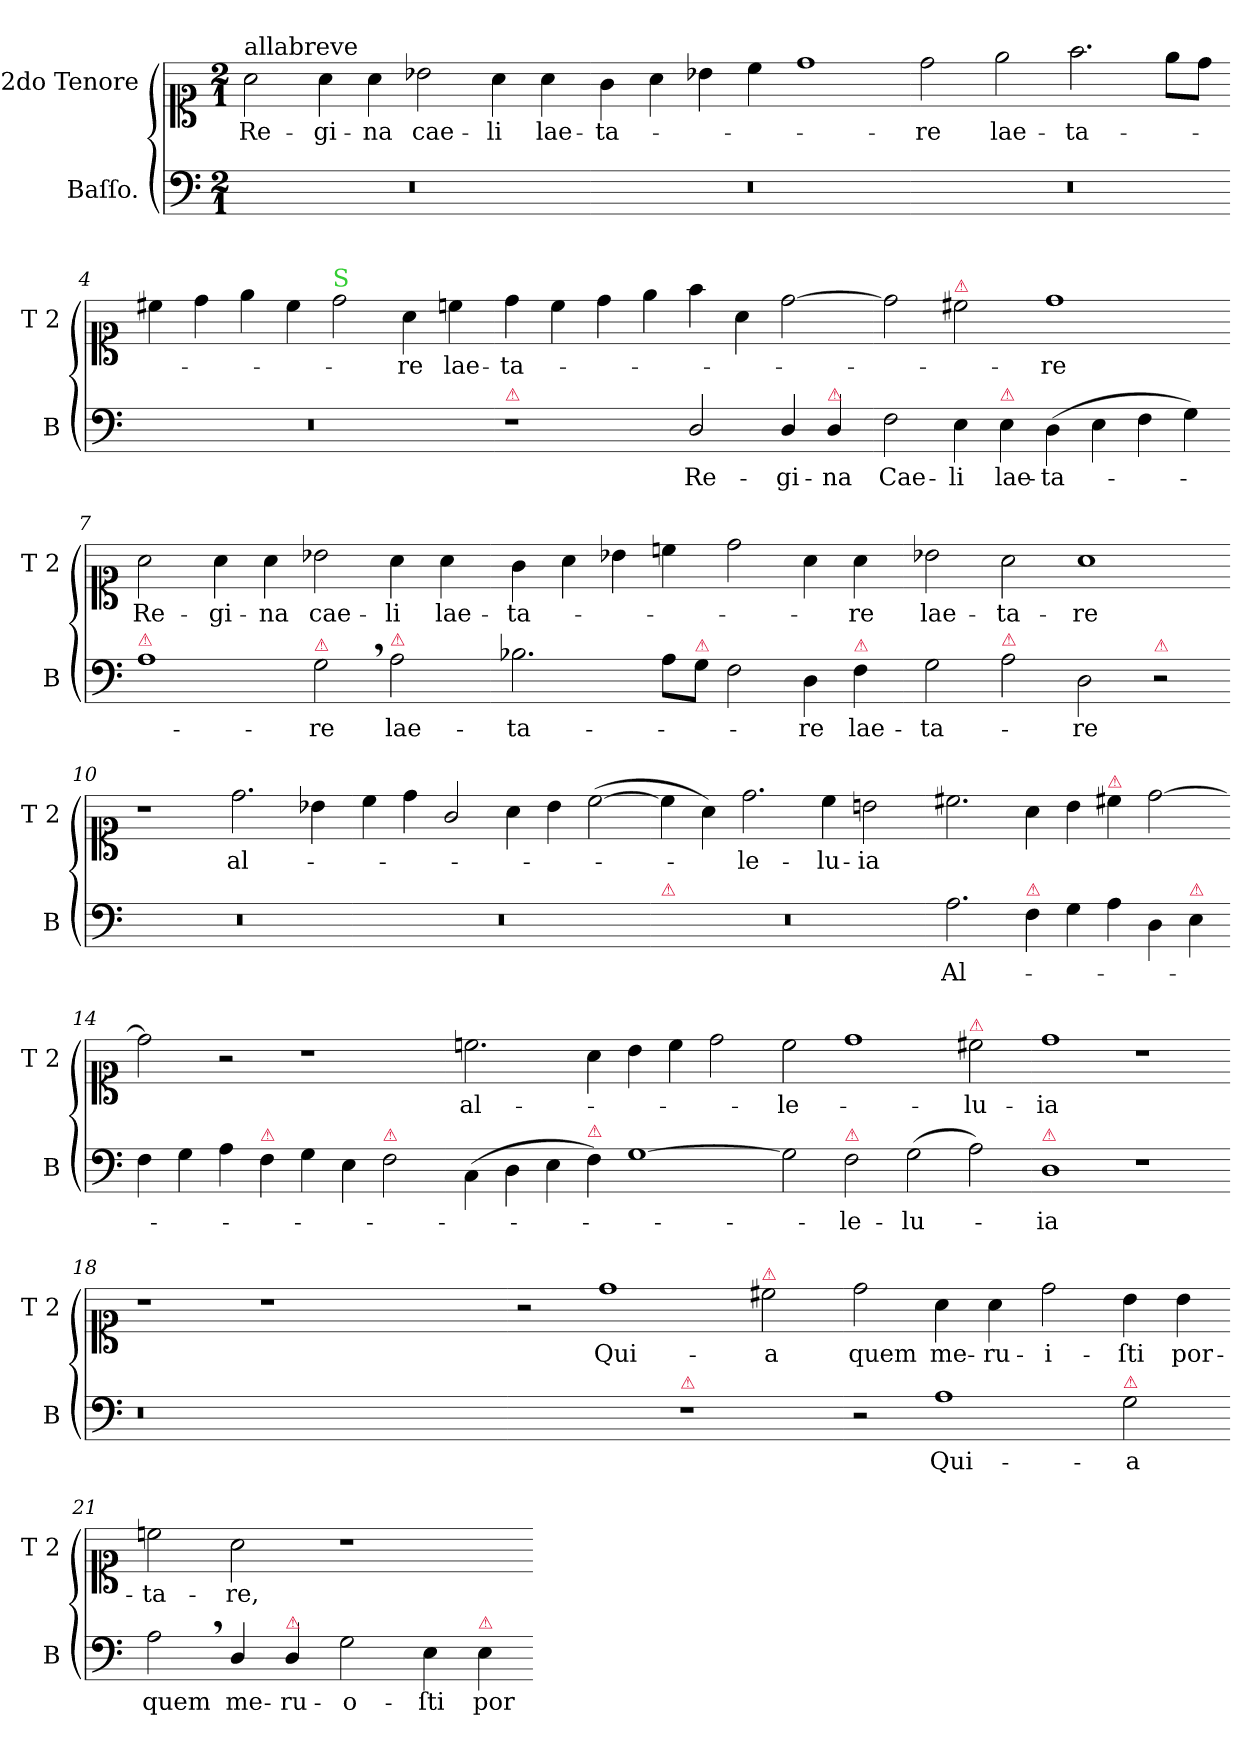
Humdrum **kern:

**kern	**text	**kern	**text
*part2	*part2	*part1	*part1
*staff2	*staff2	*staff1	*staff1
*I"Baſſo.	*	*I"2do Tenore	*
*I'B	*	*I'T 2	*
*clefF4	*	*clefC1	*
*k[]	*	*k[]	*
*M2/1	*	*M2/1	*
=1	=1	=1	=1
!	!	!LO:TX:a:t=allabreve	!
0r	.	2a\	Re-
.	.	4a\	-gi-
.	.	4a\	-na
.	.	2b-X\	cae-
.	.	4a\	-li
.	.	4a\	lae-
=2-	=2-	=2-	=2-
0r	.	4g\	-ta-
.	.	4a\	.
.	.	4b-X\	.
.	.	4cc\	.
.	.	1dd	.
=3-	=3-	=3-	=3-
0r	.	2dd\	-re
.	.	2ee\	lae-
.	.	2.ff\	-ta-
.	.	8ee\L	.
.	.	8dd\J	.
=4-	=4-	=4-	=4-
0r	.	4cc#X\	.
.	.	4dd\	.
.	.	4ee\	.
.	.	4cc#\	.
!	!	!LO:TX:a:color=limegreen:t=S	!
.	.	2dd\	.
.	.	4a\	-re
.	.	4ccn\	lae-
=5-	=5-	=5-	=5-
!LO:TX:a:color=crimson:t=⚠	!	!	!
1r	.	4dd\	-ta-
.	.	4cc\	.
.	.	4dd\	.
.	.	4ee\	.
2D/	Re-	4ff\	.
.	.	4a\	.
4D/	-gi-	[2dd	.
!LO:TX:a:color=crimson:t=⚠	!	!	!
4D/	-na	.	.
=6-	=6-	=6-	=6-
2F\	Cae-	2dd]	.
!	!	!LO:TX:a:color=crimson:t=⚠	!
4E\	-li	2cc#X\	.
!LO:TX:a:color=crimson:t=⚠	!	!	!
4E\	lae-	.	.
(4D\	-ta-	1dd	-re
4E\	.	.	.
4F\	.	.	.
4G\)	.	.	.
=7-	=7-	=7-	=7-
!LO:TX:a:color=crimson:t=⚠	!	!	!
1A	.	2a\	Re-
.	.	4a\	-gi-
.	.	4a\	-na
!LO:TX:a:color=crimson:t=⚠	!	!	!
2G,<\	re	2b-X\	cae-
!LO:TX:a:color=crimson:t=⚠	!	!	!
2A\	lae-	4a\	-li
.	.	4a\	lae-
=8-	=8-	=8-	=8-
2.B-X\	-ta-	4g\	-ta-
.	.	4a\	.
.	.	4b-X\	.
8A\L	.	4ccn\	.
!LO:TX:a:color=crimson:t=⚠	!	!	!
8G\J	.	.	.
2F\	.	2dd\	.
4D\	-re	4a\	.
!LO:TX:a:color=crimson:t=⚠	!	!	!
4F\	lae-	4a\	-re
=9-	=9-	=9-	=9-
2G\	-ta-	2b-X\	lae-
!LO:TX:a:color=crimson:t=⚠	!	!	!
2A\	.	2a\	-ta-
2D\	-re	1a	-re
!LO:TX:a:color=crimson:t=⚠	!	!	!
2r	.	.	.
=10-	=10-	=10-	=10-
0r	.	1r	.
.	.	2.dd\	al-
.	.	4b-X\	.
=11-	=11-	=11-	=11-
0r	.	4cc\	.
.	.	4dd\	.
.	.	2g/	.
.	.	4a\	.
.	.	4b-\	.
.	.	([2cc\	.
=12-	=12-	=12-	=12-
!LO:TX:a:color=crimson:t=⚠	!	!	!
0r	.	4cc\]	.
.	.	4a\)	.
.	.	2.dd\	-le-
.	.	4cc\	-lu-
.	.	2bn\	-ia
=13-	=13-	=13-	=13-
2.A\	Al-	2.cc#X\	.
!LO:TX:a:color=crimson:t=⚠	!	!	!
4F\	.	4a\	.
4G\	.	4b\	.
!	!	!LO:TX:a:color=crimson:t=⚠	!
4A\	.	4cc#X\	.
4D\	.	[2dd	.
!LO:TX:a:color=crimson:t=⚠	!	!	!
4E\	.	.	.
=14-	=14-	=14-	=14-
4F\	.	2dd]	.
4G\	.	.	.
4A\	.	2r	.
!LO:TX:a:color=crimson:t=⚠	!	!	!
4F\	.	.	.
4G\	.	1r	.
4E\	.	.	.
!LO:TX:a:color=crimson:t=⚠	!	!	!
2F\	.	.	.
=15-	=15-	=15-	=15-
(4C\	.	2.ccn\	al-
4D\	.	.	.
4E\	.	.	.
!LO:TX:a:color=crimson:t=⚠	!	!	!
4F\)	.	4a\	.
[1G	.	4b\	.
.	.	4cc\	.
.	.	2dd\	.
=16-	=16-	=16-	=16-
2G]	.	2cc\	le-
!LO:TX:a:color=crimson:t=⚠	!	!	!
2F\	-le-	1dd	.
(2G\	-lu-	.	.
!	!	!LO:TX:a:color=crimson:t=⚠	!
2A\)	.	2cc#X\	-lu-
=17-	=17-	=17-	=17-
!LO:TX:a:color=crimson:t=⚠	!	!	!
1D	-ia	1dd	-ia
1r	.	1r	.
=18-	=18-	=18-	=18-
0.r	.	1r	.
.	.	1r	.
.	.	1ryy	.
=19-	=19-	=19-	=19-
1ryy	.	2r	.
.	.	1dd	Qui-
!LO:TX:a:color=crimson:t=⚠	!	!	!
1r	.	.	.
!	!	!LO:TX:a:color=crimson:t=⚠	!
.	.	2cc#X\	-a
=20-	=20-	=20-	=20-
2r	.	2dd\	quem
1A	Qui-	4a\	me-
.	.	4a\	-ru-
.	.	2dd\	-i-
!LO:TX:a:color=crimson:t=⚠	!	!	!
2G\	-a	4b\	-ſti
.	.	4b\	por-
=21-	=21-	=21-	=21-
2A,<\	quem	2ccn\	-ta-
4D/	me-	2a\	-re,
!LO:TX:a:color=crimson:t=⚠	!	!	!
4D/	-ru-	.	.
2G\	-o-	1r	.
4E\	-ſti	.	.
!LO:TX:a:color=crimson:t=⚠	!	!	!
4E\	por-	.	.
=-	=-	=-	=-
*-	*-	*-	*-
